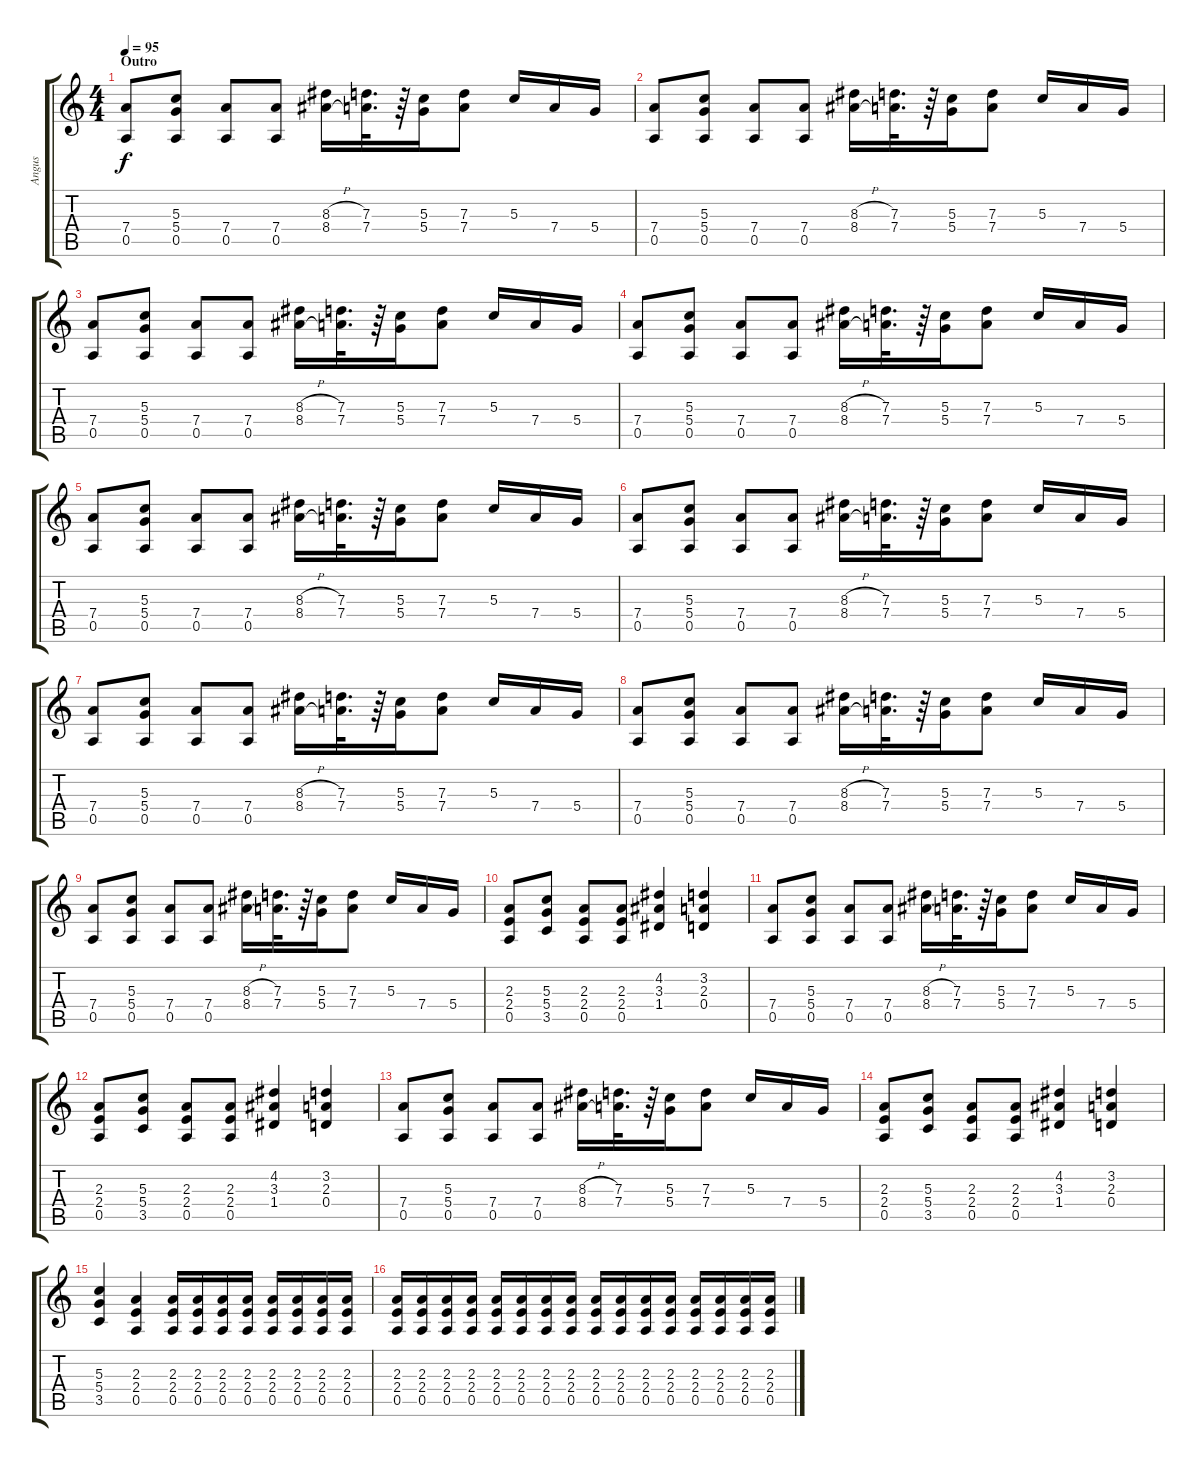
\track ("Angus" "Angus") {instrument overdrivenguitar}
\staff {score tabs}
\tuning (E4 B3 G3 D3 A2 E2) {hide}
\ts (4 4)
\section ("" "Outro")
\tempo 95
\clef g2
\ks c
(7.4 0.5).8{dy f} (5.3 5.4 0.5).8 (7.4 0.5).8 (7.4 0.5).8 (8.3{h} 8.4{h}).16 (7.3 7.4).32{d} r.64 (5.3 5.4).16 (7.3 7.4).8 5.3.16 7.4.16 5.4.16 |
(7.4 0.5).8 (5.3 5.4 0.5).8 (7.4 0.5).8 (7.4 0.5).8 (8.3{h} 8.4{h}).16 (7.3 7.4).32{d} r.64 (5.3 5.4).16 (7.3 7.4).8 5.3.16 7.4.16 5.4.16 |
(7.4 0.5).8 (5.3 5.4 0.5).8 (7.4 0.5).8 (7.4 0.5).8 (8.3{h} 8.4{h}).16 (7.3 7.4).32{d} r.64 (5.3 5.4).16 (7.3 7.4).8 5.3.16 7.4.16 5.4.16 |
(7.4 0.5).8 (5.3 5.4 0.5).8 (7.4 0.5).8 (7.4 0.5).8 (8.3{h} 8.4{h}).16 (7.3 7.4).32{d} r.64 (5.3 5.4).16 (7.3 7.4).8 5.3.16 7.4.16 5.4.16 |
(7.4 0.5).8 (5.3 5.4 0.5).8 (7.4 0.5).8 (7.4 0.5).8 (8.3{h} 8.4{h}).16 (7.3 7.4).32{d} r.64 (5.3 5.4).16 (7.3 7.4).8 5.3.16 7.4.16 5.4.16 |
(7.4 0.5).8 (5.3 5.4 0.5).8 (7.4 0.5).8 (7.4 0.5).8 (8.3{h} 8.4{h}).16 (7.3 7.4).32{d} r.64 (5.3 5.4).16 (7.3 7.4).8 5.3.16 7.4.16 5.4.16 |
(7.4 0.5).8 (5.3 5.4 0.5).8 (7.4 0.5).8 (7.4 0.5).8 (8.3{h} 8.4{h}).16 (7.3 7.4).32{d} r.64 (5.3 5.4).16 (7.3 7.4).8 5.3.16 7.4.16 5.4.16 |
(7.4 0.5).8 (5.3 5.4 0.5).8 (7.4 0.5).8 (7.4 0.5).8 (8.3{h} 8.4{h}).16 (7.3 7.4).32{d} r.64 (5.3 5.4).16 (7.3 7.4).8 5.3.16 7.4.16 5.4.16 |
(7.4 0.5).8 (5.3 5.4 0.5).8 (7.4 0.5).8 (7.4 0.5).8 (8.3{h} 8.4{h}).16 (7.3 7.4).32{d} r.64 (5.3 5.4).16 (7.3 7.4).8 5.3.16 7.4.16 5.4.16 |
(2.3 2.4 0.5).8 (5.3 5.4 3.5).8 (2.3 2.4 0.5).8 (2.3 2.4 0.5).8 (4.2 3.3 1.4).4 (3.2 2.3 0.4).4 |
(7.4 0.5).8 (5.3 5.4 0.5).8 (7.4 0.5).8 (7.4 0.5).8 (8.3{h} 8.4{h}).16 (7.3 7.4).32{d} r.64 (5.3 5.4).16 (7.3 7.4).8 5.3.16 7.4.16 5.4.16 |
(2.3 2.4 0.5).8 (5.3 5.4 3.5).8 (2.3 2.4 0.5).8 (2.3 2.4 0.5).8 (4.2 3.3 1.4).4 (3.2 2.3 0.4).4 |
(7.4 0.5).8 (5.3 5.4 0.5).8 (7.4 0.5).8 (7.4 0.5).8 (8.3{h} 8.4{h}).16 (7.3 7.4).32{d} r.64 (5.3 5.4).16 (7.3 7.4).8 5.3.16 7.4.16 5.4.16 |
(2.3 2.4 0.5).8 (5.3 5.4 3.5).8 (2.3 2.4 0.5).8 (2.3 2.4 0.5).8 (4.2 3.3 1.4).4 (3.2 2.3 0.4).4 |
(5.3 5.4 3.5).4 (2.3 2.4 0.5).4 (2.3 2.4 0.5).16 (2.3 2.4 0.5).16 (2.3 2.4 0.5).16 (2.3 2.4 0.5).16 (2.3 2.4 0.5).16 (2.3 2.4 0.5).16 (2.3 2.4 0.5).16 (2.3 2.4 0.5).16 |
(2.3 2.4 0.5).16 (2.3 2.4 0.5).16 (2.3 2.4 0.5).16 (2.3 2.4 0.5).16 (2.3 2.4 0.5).16 (2.3 2.4 0.5).16 (2.3 2.4 0.5).16 (2.3 2.4 0.5).16 (2.3 2.4 0.5).16 (2.3 2.4 0.5).16 (2.3 2.4 0.5).16 (2.3 2.4 0.5).16 (2.3 2.4 0.5).16 (2.3 2.4 0.5).16 (2.3 2.4 0.5).16 (2.3 2.4 0.5).16
